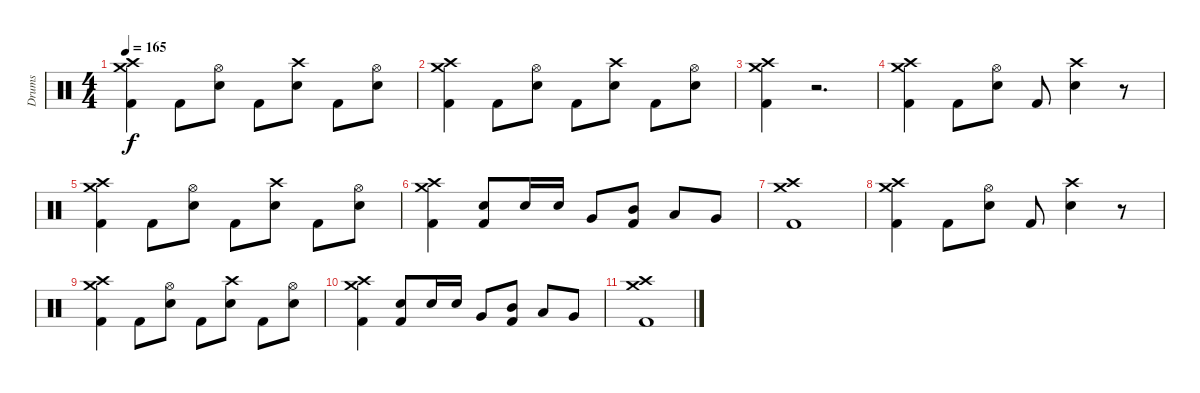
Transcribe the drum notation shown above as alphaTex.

\track ("Drums" "Drums") {instrument percussion}
\staff {score}
\articulation defaults
\ts (4 4)
\tempo 165
\clef neutral
\ks c
("Crash medium (hit)" "Crash high (hit)" "Kick (hit) 2").4{dy f} "Kick (hit) 2".8 ("Hi-Hat (open)" "Snare (hit) 2").8 "Kick (hit) 2".8 ("Crash high (hit)" "Snare (hit) 2").8 "Kick (hit) 2".8 ("Hi-Hat (open)" "Snare (hit) 2").8 |
("Crash medium (hit)" "Crash high (hit)" "Kick (hit) 2").4 "Kick (hit) 2".8 ("Hi-Hat (open)" "Snare (hit) 2").8 "Kick (hit) 2".8 ("Crash high (hit)" "Snare (hit) 2").8 "Kick (hit) 2".8 ("Hi-Hat (open)" "Snare (hit) 2").8 |
("Crash medium (hit)" "Crash high (hit)" "Kick (hit) 2").4 r.2{d} |
("Crash medium (hit)" "Crash high (hit)" "Kick (hit) 2").4 "Kick (hit) 2".8 ("Hi-Hat (open)" "Snare (hit) 2").8 "Kick (hit) 2".8 ("Crash high (hit)" "Snare (hit) 2").4 r.8 |
("Crash medium (hit)" "Crash high (hit)" "Kick (hit) 2").4 "Kick (hit) 2".8 ("Hi-Hat (open)" "Snare (hit) 2").8 "Kick (hit) 2".8 ("Crash high (hit)" "Snare (hit) 2").8 "Kick (hit) 2".8 ("Hi-Hat (open)" "Snare (hit) 2").8 |
("Crash medium (hit)" "Crash high (hit)" "Kick (hit) 2").4 ("Snare (hit) 2" "Kick (hit) 2").8 "Snare (hit) 2".16 "Snare (hit) 2".16 "Very Low Tom (hit)".8 ("Mid Tom (hit)" "Kick (hit) 2").8 "Low Tom (hit)".8 "Very Low Tom (hit)".8 |
("Crash medium (hit)" "Crash high (hit)" "Kick (hit) 2").1 |
("Crash medium (hit)" "Crash high (hit)" "Kick (hit) 2").4 "Kick (hit) 2".8 ("Hi-Hat (open)" "Snare (hit) 2").8 "Kick (hit) 2".8 ("Crash high (hit)" "Snare (hit) 2").4 r.8 |
("Crash medium (hit)" "Crash high (hit)" "Kick (hit) 2").4 "Kick (hit) 2".8 ("Hi-Hat (open)" "Snare (hit) 2").8 "Kick (hit) 2".8 ("Crash high (hit)" "Snare (hit) 2").8 "Kick (hit) 2".8 ("Hi-Hat (open)" "Snare (hit) 2").8 |
("Crash medium (hit)" "Crash high (hit)" "Kick (hit) 2").4 ("Snare (hit) 2" "Kick (hit) 2").8 "Snare (hit) 2".16 "Snare (hit) 2".16 "Very Low Tom (hit)".8 ("Mid Tom (hit)" "Kick (hit) 2").8 "Low Tom (hit)".8 "Very Low Tom (hit)".8 |
("Crash medium (hit)" "Crash high (hit)" "Kick (hit) 2").1
